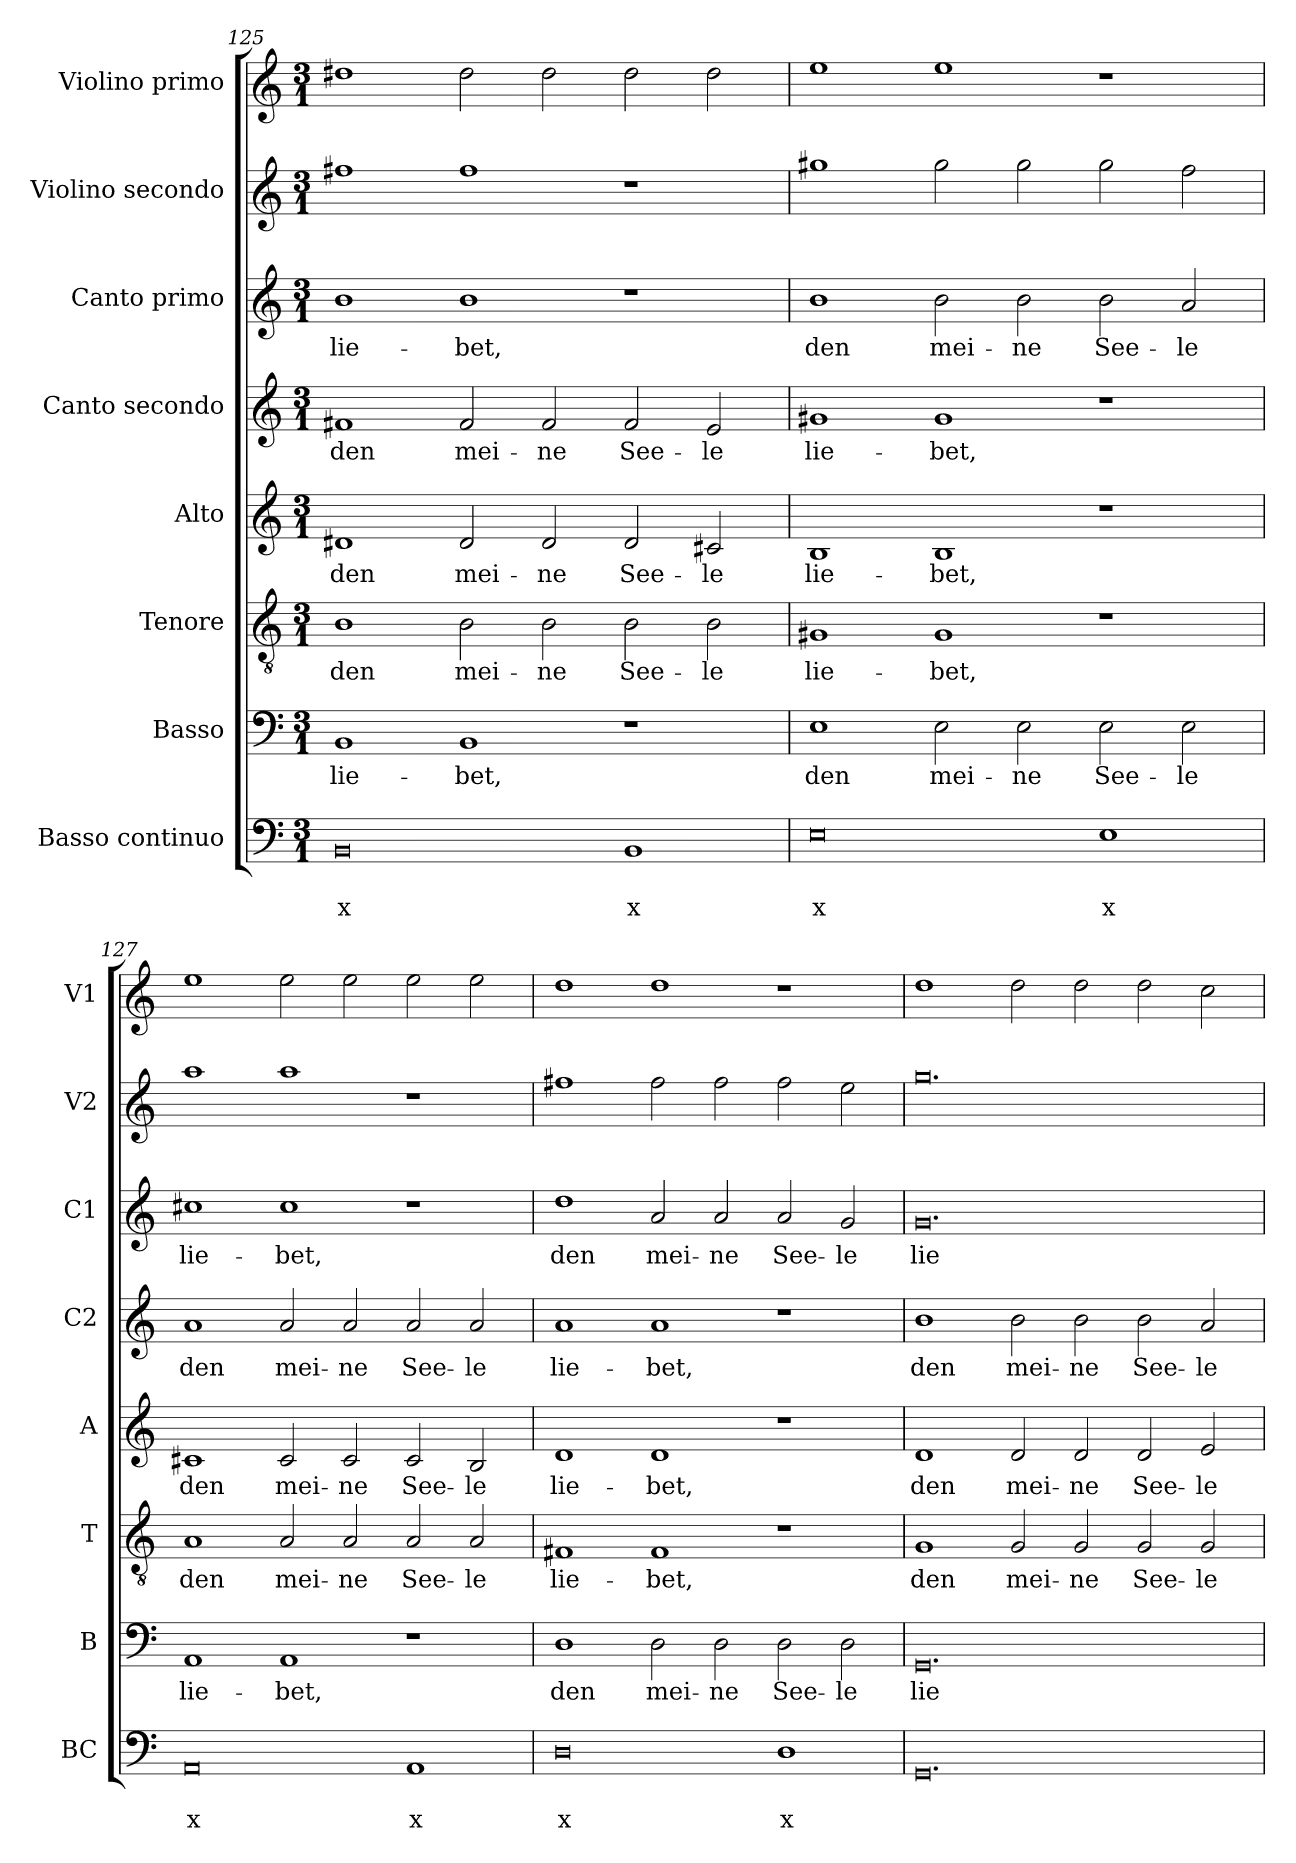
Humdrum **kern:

**kern	**text	**text	**kern	**text	**kern	**text	**kern	**text	**kern	**text	**kern	**text	**kern	**kern
*part8	*part8	*part8	*part7	*part7	*part6	*part6	*part5	*part5	*part4	*part4	*part3	*part3	*part2	*part1
*staff8	*staff8	*staff8	*staff7	*staff7	*staff6	*staff6	*staff5	*staff5	*staff4	*staff4	*staff3	*staff3	*staff2	*staff1
*I"Basso continuo	*	*	*I"Basso	*	*I"Tenore	*	*I"Alto	*	*I"Canto secondo	*	*I"Canto primo	*	*I"Violino secondo	*I"Violino primo
*I'BC	*	*	*I'B	*	*I'T	*	*I'A	*	*I'C2	*	*I'C1	*	*I'V2	*I'V1
*clefF4	*	*	*clefF4	*	*clefGv2	*	*clefG2	*	*clefG2	*	*clefG2	*	*clefG2	*clefG2
*k[]	*	*	*k[]	*	*k[]	*	*k[]	*	*k[]	*	*k[]	*	*k[]	*k[]
*C:	*	*	*C:	*	*C:	*	*C:	*	*C:	*	*C:	*	*C:	*C:
*M3/1	*	*	*M3/1	*	*M3/1	*	*M3/1	*	*M3/1	*	*M3/1	*	*M3/1	*M3/1
=125	=125	=125	=125	=125	=125	=125	=125	=125	=125	=125	=125	=125	=125	=125
!	!	!LO:LY:b	!	!LO:LY:b	!	!LO:LY:b	!	!LO:LY:b	!	!LO:LY:b	!	!LO:LY:b	!	!
0BB	.	x	1BB	lie-	1B	den	1d#X	den	1f#X	den	1b	lie-	1ff#X	1dd#X
!	!	!	!	!LO:LY:b	!	!LO:LY:b	!	!LO:LY:b	!	!LO:LY:b	!	!LO:LY:b	!	!
.	.	.	1BB	-bet,	2B\	mei-	2d#/	mei-	2f#/	mei-	1b	-bet,	1ff#	2dd#\
!	!	!	!	!	!	!LO:LY:b	!	!LO:LY:b	!	!LO:LY:b	!	!	!	!
.	.	.	.	.	2B\	-ne	2d#/	-ne	2f#/	-ne	.	.	.	2dd#\
!	!	!LO:LY:b	!	!	!	!LO:LY:b	!	!LO:LY:b	!	!LO:LY:b	!	!	!	!
1BB	.	x	1r	.	2B\	See-	2d#/	See-	2f#/	See-	1r	.	1r	2dd#\
!	!	!	!	!	!	!LO:LY:b	!	!LO:LY:b	!	!LO:LY:b	!	!	!	!
.	.	.	.	.	2B\	-le	2c#X/	-le	2e/	-le	.	.	.	2dd#\
=126	=126	=126	=126	=126	=126	=126	=126	=126	=126	=126	=126	=126	=126	=126
!	!	!LO:LY:b	!	!LO:LY:b	!	!LO:LY:b	!	!LO:LY:b	!	!LO:LY:b	!	!LO:LY:b	!	!
0E	.	x	1E	den	1G#X	lie-	1B	lie-	1g#X	lie-	1b	den	1gg#X	1ee
!	!	!	!	!LO:LY:b	!	!LO:LY:b	!	!LO:LY:b	!	!LO:LY:b	!	!LO:LY:b	!	!
.	.	.	2E\	mei-	1G#	-bet,	1B	-bet,	1g#	-bet,	2b\	mei-	2gg#\	1ee
!	!	!	!	!LO:LY:b	!	!	!	!	!	!	!	!LO:LY:b	!	!
.	.	.	2E\	-ne	.	.	.	.	.	.	2b\	-ne	2gg#\	.
!	!	!LO:LY:b	!	!LO:LY:b	!	!	!	!	!	!	!	!LO:LY:b	!	!
1E	.	x	2E\	See-	1r	.	1r	.	1r	.	2b\	See-	2gg#\	1r
!	!	!	!	!LO:LY:b	!	!	!	!	!	!	!	!LO:LY:b	!	!
.	.	.	2E\	-le	.	.	.	.	.	.	2a/	-le	2ff\	.
=127	=127	=127	=127	=127	=127	=127	=127	=127	=127	=127	=127	=127	=127	=127
!	!	!LO:LY:b	!	!LO:LY:b	!	!LO:LY:b	!	!LO:LY:b	!	!LO:LY:b	!	!LO:LY:b	!	!
0AA	.	x	1AA	lie-	1A	den	1c#X	den	1a	den	1cc#X	lie-	1aa	1ee
!	!	!	!	!LO:LY:b	!	!LO:LY:b	!	!LO:LY:b	!	!LO:LY:b	!	!LO:LY:b	!	!
.	.	.	1AA	-bet,	2A/	mei-	2c#/	mei-	2a/	mei-	1cc#	-bet,	1aa	2ee\
!	!	!	!	!	!	!LO:LY:b	!	!LO:LY:b	!	!LO:LY:b	!	!	!	!
.	.	.	.	.	2A/	-ne	2c#/	-ne	2a/	-ne	.	.	.	2ee\
!	!	!LO:LY:b	!	!	!	!LO:LY:b	!	!LO:LY:b	!	!LO:LY:b	!	!	!	!
1AA	.	x	1r	.	2A/	See-	2c#/	See-	2a/	See-	1r	.	1r	2ee\
!	!	!	!	!	!	!LO:LY:b	!	!LO:LY:b	!	!LO:LY:b	!	!	!	!
.	.	.	.	.	2A/	-le	2B/	-le	2a/	-le	.	.	.	2ee\
!!LO:PB:g=z
=128	=128	=128	=128	=128	=128	=128	=128	=128	=128	=128	=128	=128	=128	=128
!	!	!LO:LY:b	!	!LO:LY:b	!	!LO:LY:b	!	!LO:LY:b	!	!LO:LY:b	!	!LO:LY:b	!	!
0D	.	x	1D	den	1F#X	lie-	1d	lie-	1a	lie-	1dd	den	1ff#X	1dd
!	!	!	!	!LO:LY:b	!	!LO:LY:b	!	!LO:LY:b	!	!LO:LY:b	!	!LO:LY:b	!	!
.	.	.	2D\	mei-	1F#	-bet,	1d	-bet,	1a	-bet,	2a/	mei-	2ff#\	1dd
!	!	!	!	!LO:LY:b	!	!	!	!	!	!	!	!LO:LY:b	!	!
.	.	.	2D\	-ne	.	.	.	.	.	.	2a/	-ne	2ff#\	.
!	!	!LO:LY:b	!	!LO:LY:b	!	!	!	!	!	!	!	!LO:LY:b	!	!
1D	.	x	2D\	See-	1r	.	1r	.	1r	.	2a/	See-	2ff#\	1r
!	!	!	!	!LO:LY:b	!	!	!	!	!	!	!	!LO:LY:b	!	!
.	.	.	2D\	-le	.	.	.	.	.	.	2g/	-le	2ee\	.
=129	=129	=129	=129	=129	=129	=129	=129	=129	=129	=129	=129	=129	=129	=129
!	!	!	!	!LO:LY:b	!	!LO:LY:b	!	!LO:LY:b	!	!LO:LY:b	!	!LO:LY:b	!	!
0.GG	.	.	0.GG	lie-	1G	den	1d	den	1b	den	0.g	lie-	0.gg	1dd
!	!	!	!	!	!	!LO:LY:b	!	!LO:LY:b	!	!LO:LY:b	!	!	!	!
.	.	.	.	.	2G/	mei-	2d/	mei-	2b\	mei-	.	.	.	2dd\
!	!	!	!	!	!	!LO:LY:b	!	!LO:LY:b	!	!LO:LY:b	!	!	!	!
.	.	.	.	.	2G/	-ne	2d/	-ne	2b\	-ne	.	.	.	2dd\
!	!	!	!	!	!	!LO:LY:b	!	!LO:LY:b	!	!LO:LY:b	!	!	!	!
.	.	.	.	.	2G/	See-	2d/	See-	2b\	See-	.	.	.	2dd\
!	!	!	!	!	!	!LO:LY:b	!	!LO:LY:b	!	!LO:LY:b	!	!	!	!
.	.	.	.	.	2G/	-le	2e/	-le	2a/	-le	.	.	.	2cc\
=	=	=	=	=	=	=	=	=	=	=	=	=	=	=
*-	*-	*-	*-	*-	*-	*-	*-	*-	*-	*-	*-	*-	*-	*-
